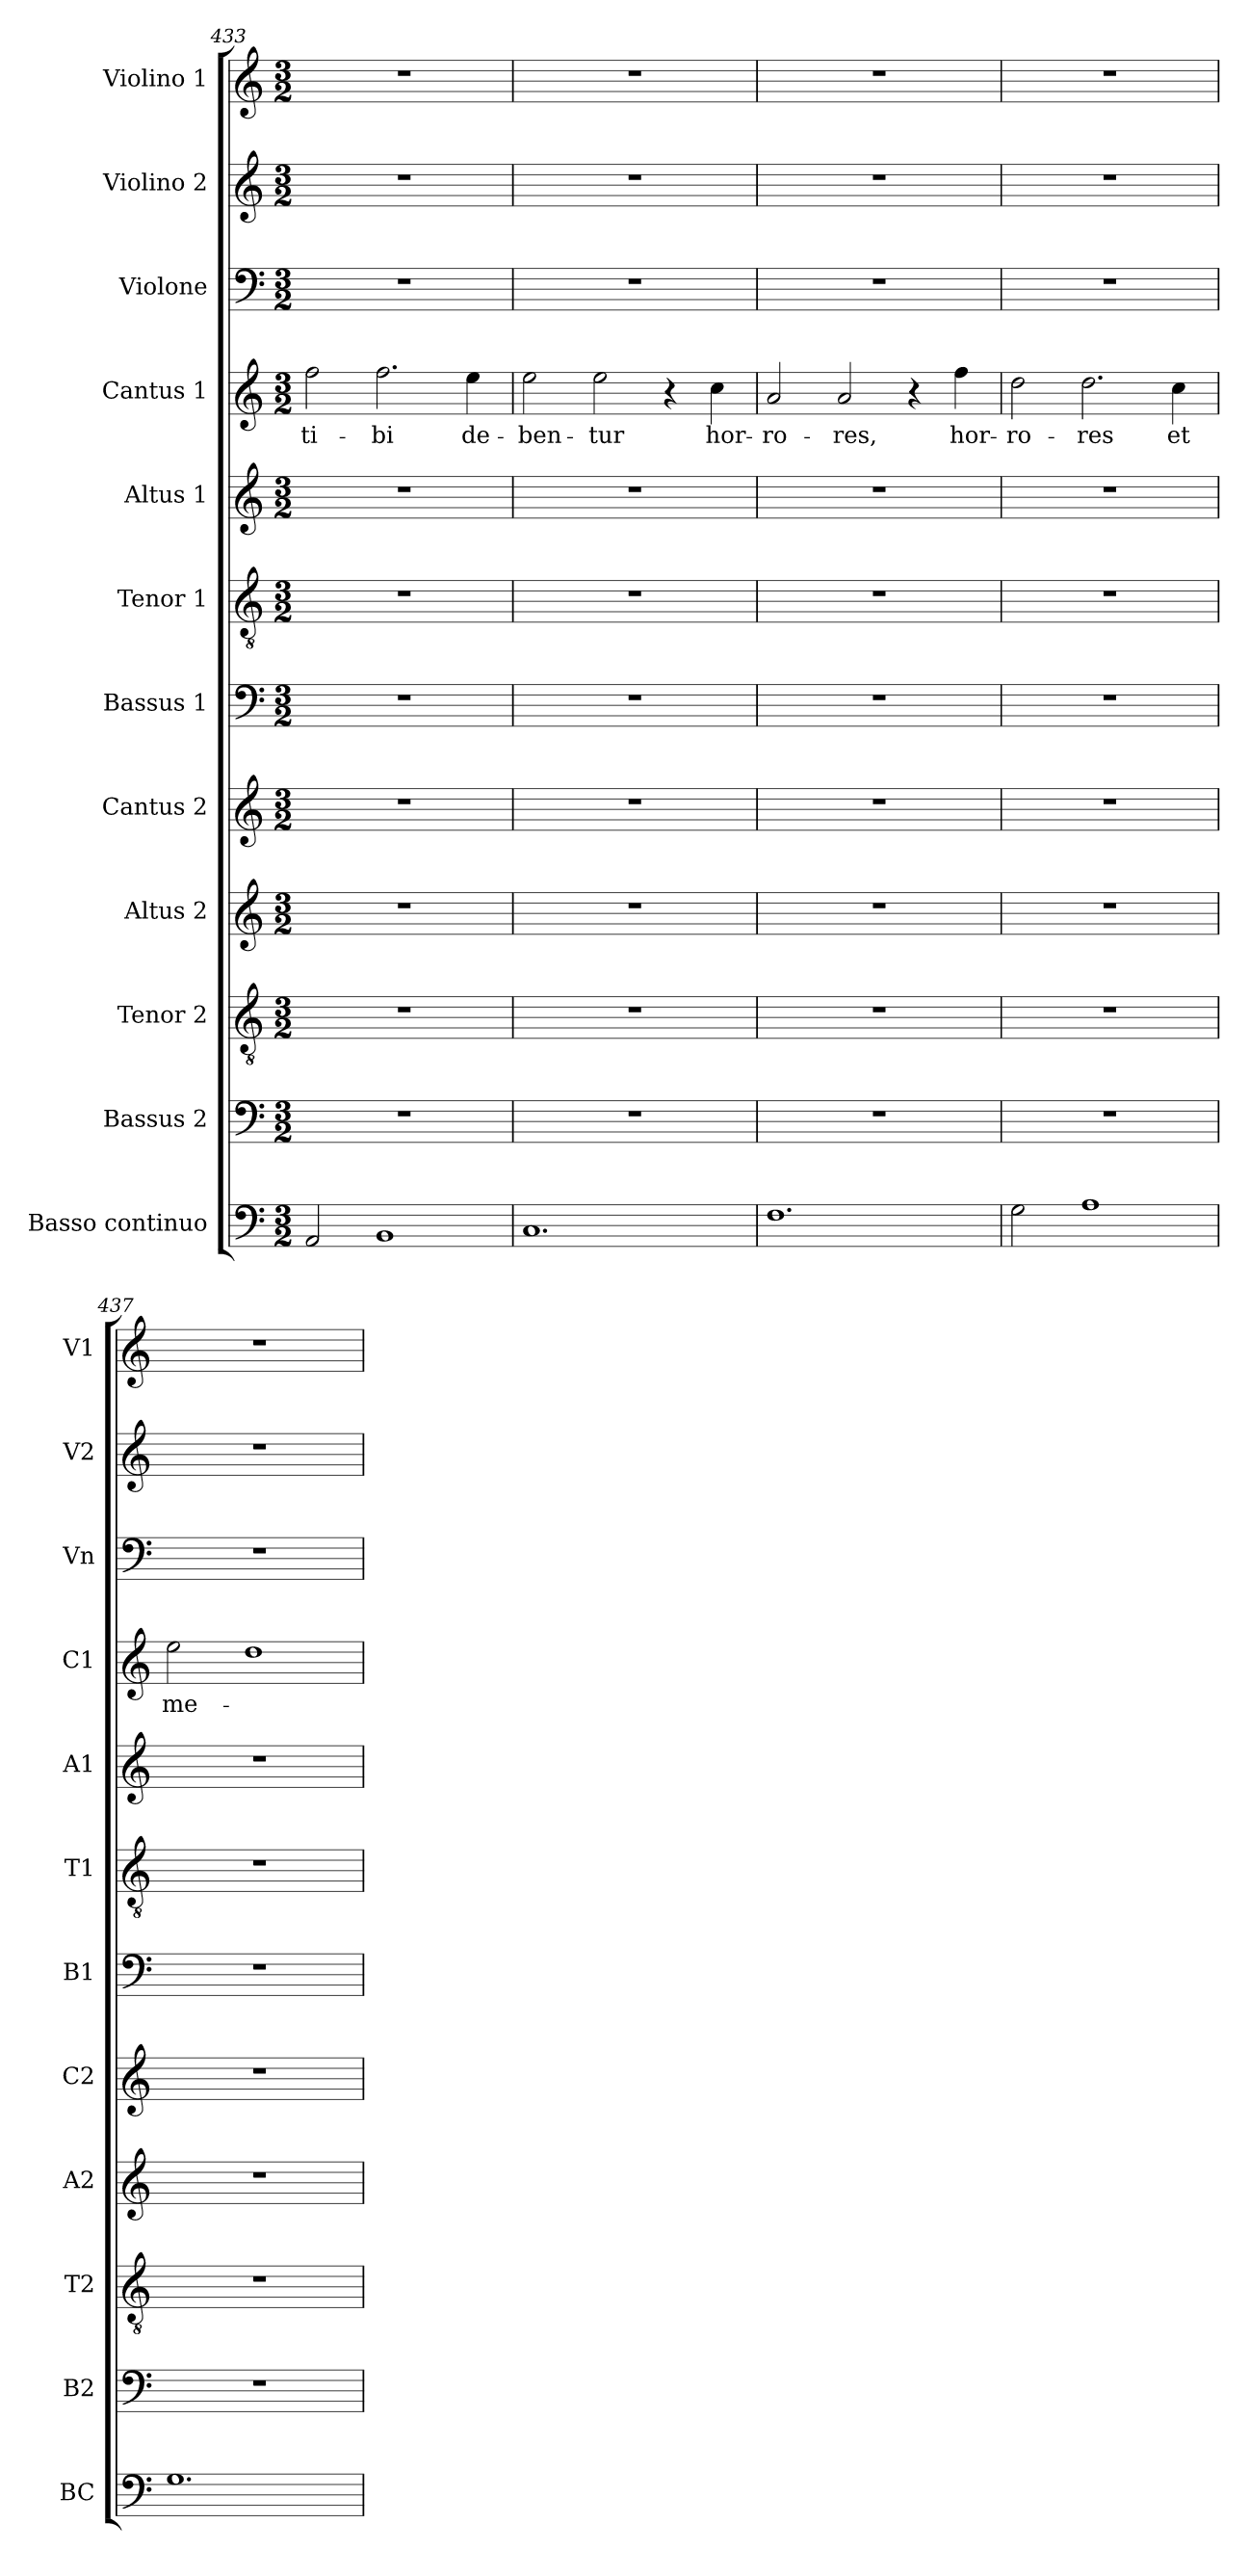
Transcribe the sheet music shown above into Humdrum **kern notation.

**kern	**kern	**kern	**kern	**kern	**kern	**kern	**kern	**kern	**text	**kern	**kern	**kern
*part12	*part11	*part10	*part9	*part8	*part7	*part6	*part5	*part4	*part4	*part3	*part2	*part1
*staff12	*staff11	*staff10	*staff9	*staff8	*staff7	*staff6	*staff5	*staff4	*staff4	*staff3	*staff2	*staff1
*I"Basso continuo	*I"Bassus 2	*I"Tenor 2	*I"Altus 2	*I"Cantus 2	*I"Bassus 1	*I"Tenor 1	*I"Altus 1	*I"Cantus 1	*	*I"Violone	*I"Violino 2	*I"Violino 1
*I'BC	*I'B2	*I'T2	*I'A2	*I'C2	*I'B1	*I'T1	*I'A1	*I'C1	*	*I'Vn	*I'V2	*I'V1
*clefF4	*clefF4	*clefGv2	*clefG2	*clefG2	*clefF4	*clefGv2	*clefG2	*clefG2	*	*clefF4	*clefG2	*clefG2
*ITrd7c12	*	*	*	*	*	*	*	*	*	*ITrd7c12	*	*
*k[]	*k[]	*k[]	*k[]	*k[]	*k[]	*k[]	*k[]	*k[]	*	*k[]	*k[]	*k[]
*C:	*C:	*C:	*C:	*C:	*C:	*C:	*C:	*C:	*	*C:	*C:	*C:
*M3/2	*M3/2	*M3/2	*M3/2	*M3/2	*M3/2	*M3/2	*M3/2	*M3/2	*	*M3/2	*M3/2	*M3/2
=433	=433	=433	=433	=433	=433	=433	=433	=433	=433	=433	=433	=433
!	!	!	!	!	!	!	!	!	!LO:LY:b	!	!	!
2AAA/	1.r	1.r	1.r	1.r	1.r	1.r	1.r	2ff\	ti-	1.r	1.r	1.r
!	!	!	!	!	!	!	!	!	!LO:LY:b	!	!	!
1BBB	.	.	.	.	.	.	.	2.ff\	-bi	.	.	.
!	!	!	!	!	!	!	!	!	!LO:LY:b	!	!	!
.	.	.	.	.	.	.	.	4ee\	de-	.	.	.
=434	=434	=434	=434	=434	=434	=434	=434	=434	=434	=434	=434	=434
!	!	!	!	!	!	!	!	!	!LO:LY:b	!	!	!
1.CC	1.r	1.r	1.r	1.r	1.r	1.r	1.r	2ee\	-ben-	1.r	1.r	1.r
!	!	!	!	!	!	!	!	!	!LO:LY:b	!	!	!
.	.	.	.	.	.	.	.	2ee\	-tur	.	.	.
.	.	.	.	.	.	.	.	4r	.	.	.	.
!	!	!	!	!	!	!	!	!	!LO:LY:b	!	!	!
.	.	.	.	.	.	.	.	4cc\	hor-	.	.	.
=435	=435	=435	=435	=435	=435	=435	=435	=435	=435	=435	=435	=435
!	!	!	!	!	!	!	!	!	!LO:LY:b	!	!	!
1.FF	1.r	1.r	1.r	1.r	1.r	1.r	1.r	2a/	-ro-	1.r	1.r	1.r
!	!	!	!	!	!	!	!	!	!LO:LY:b	!	!	!
.	.	.	.	.	.	.	.	2a/	-res,	.	.	.
.	.	.	.	.	.	.	.	4r	.	.	.	.
!	!	!	!	!	!	!	!	!	!LO:LY:b	!	!	!
.	.	.	.	.	.	.	.	4ff\	hor-	.	.	.
=436	=436	=436	=436	=436	=436	=436	=436	=436	=436	=436	=436	=436
!	!	!	!	!	!	!	!	!	!LO:LY:b	!	!	!
2GG\	1.r	1.r	1.r	1.r	1.r	1.r	1.r	2dd\	-ro-	1.r	1.r	1.r
!	!	!	!	!	!	!	!	!	!LO:LY:b	!	!	!
1AA	.	.	.	.	.	.	.	2.dd\	-res	.	.	.
!	!	!	!	!	!	!	!	!	!LO:LY:b	!	!	!
.	.	.	.	.	.	.	.	4cc\	et	.	.	.
=437	=437	=437	=437	=437	=437	=437	=437	=437	=437	=437	=437	=437
!	!	!	!	!	!	!	!	!	!LO:LY:b	!	!	!
1.GG	1.r	1.r	1.r	1.r	1.r	1.r	1.r	2ee\	me-	1.r	1.r	1.r
.	.	.	.	.	.	.	.	1dd	.	.	.	.
=	=	=	=	=	=	=	=	=	=	=	=	=
*-	*-	*-	*-	*-	*-	*-	*-	*-	*-	*-	*-	*-
